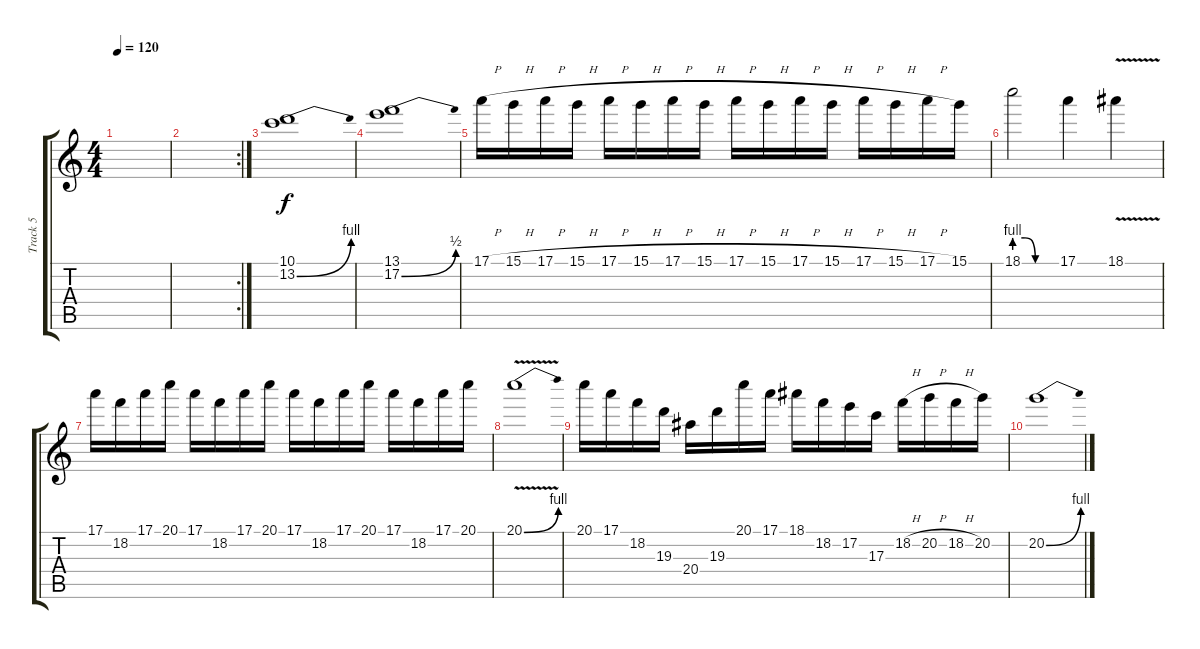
\track ("Track 5" "Track 5") {instrument distortionguitar}
\staff {score tabs}
\tuning (E4 B3 G3 D3 A2 D2) {hide}
\ts (4 4)
\tempo 120
\clef g2
\ks c
|
\rc 2
|
(10.1 13.2{be (bend 0 0 60 4)}).1 |
(13.1 17.2{be (bend 0 0 60 2)}).1 |
17.1{h}.16 15.1{h}.16 17.1{h}.16 15.1{h}.16 17.1{h}.16 15.1{h}.16 17.1{h}.16 15.1{h}.16 17.1{h}.16 15.1{h}.16 17.1{h}.16 15.1{h}.16 17.1{h}.16 15.1{h}.16 17.1{h}.16 15.1.16 |
18.1{be (custom 0 4 15 4 30 0 60 0)}.2 17.1.4 18.1{v}.4 |
17.1.16 18.2.16 17.1.16 20.1.16 17.1.16 18.2.16 17.1.16 20.1.16 17.1.16 18.2.16 17.1.16 20.1.16 17.1.16 18.2.16 17.1.16 20.1.16 |
20.1{be (bend 0 0 60 4) v}.1 |
20.1.16 17.1.16 18.2.16 19.3.16 20.4.16 19.3.16 20.1.16 17.1.16 18.1.16 18.2.16 17.2.16 17.3.16 18.2{h}.16 20.2{h}.16 18.2{h}.16 20.2.16 |
20.2{be (bend 0 0 60 4)}.1
